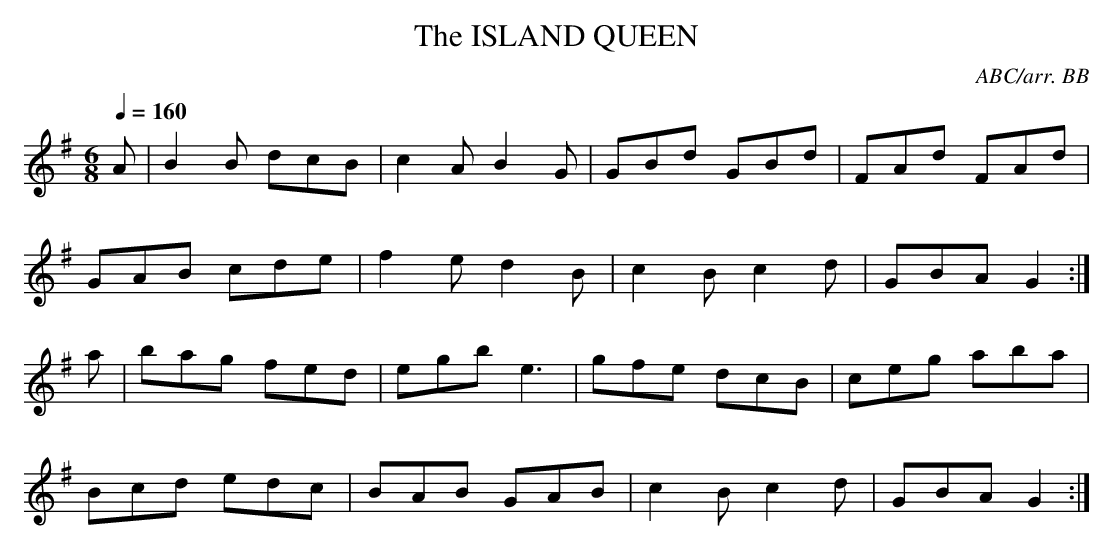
X:1
T:ISLAND QUEEN, The
C:ABC/arr. BB
Q:1/4=160
M:6/8
L:1/8
K:G
A|B2B dcB|c2A B2G|GBd GBd|FAd FAd|
GAB cde|f2e d2B|c2B c2d|GBA G2 :|
a|bag fed|egb e3|gfe dcB|ceg aba|
Bcd edc|BAB GAB|c2B c2d|GBA G2 :|
